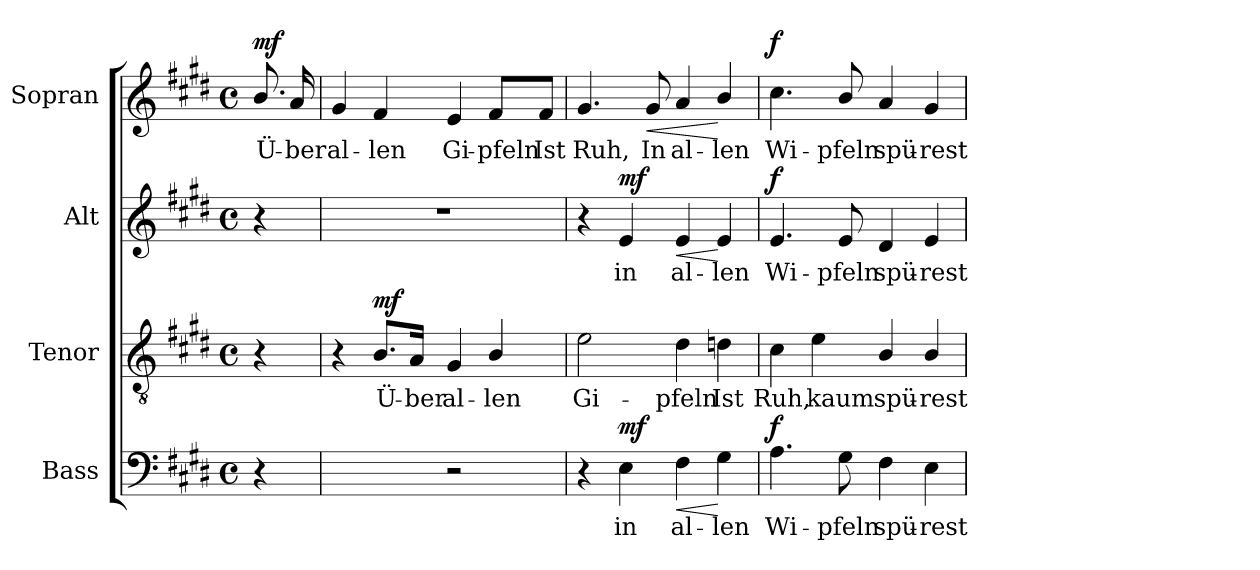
**kern	**text	**dynam	**kern	**text	**dynam	**kern	**text	**dynam	**kern	**text	**dynam
*part4	*part4	*part4	*part3	*part3	*part3	*part2	*part2	*part2	*part1	*part1	*part1
*staff4	*staff4	*staff4	*staff3	*staff3	*staff3	*staff2	*staff2	*staff2	*staff1	*staff1	*staff1
*I"Bass	*	*	*I"Tenor	*	*	*I"Alt	*	*	*I"Sopran	*	*
*I'B.	*	*	*I'T.	*	*	*I'A.	*	*	*I'S.	*	*
!!LO:PB:g=z
*clefF4	*	*	*clefGv2	*	*	*clefG2	*	*	*clefG2	*	*
*	*	*	*ITrd7c12	*	*	*	*	*	*	*	*
*k[f#c#g#d#]	*	*	*k[f#c#g#d#]	*	*	*k[f#c#g#d#]	*	*	*k[f#c#g#d#]	*	*
*E:	*	*	*E:	*	*	*E:	*	*	*E:	*	*
*M4/4	*	*	*M4/4	*	*	*M4/4	*	*	*M4/4	*	*
*met(c)	*	*	*met(c)	*	*	*met(c)	*	*	*met(c)	*	*
*MM54	*	*	*MM54	*	*	*MM54	*	*	*MM54	*	*
=	=	=	=	=	=	=	=	=	=	=	=
!	!	!	!	!	!	!	!	!	!	!LO:LY:b:color=#000000	!
4r	.	.	4r	.	.	4r	.	.	8.bi/	Ü-	mf
!	!	!	!	!	!	!	!	!	!	!LO:LY:b:color=#000000	!
.	.	.	.	.	.	.	.	.	16ai/	-ber	.
=1	=1	=1	=1	=1	=1	=1	=1	=1	=1	=1	=1
!	!	!	!	!	!	!	!	!	!	!LO:LY:b:color=#000000	!
2ryy	.	.	4r	.	.	1r	.	.	4g#i/	al-	.
!	!	!	!	!LO:LY:b:color=#000000	!	!	!	!	!	!	!
!	!	!	!	!	!	!	!	!	!	!LO:LY:b:color=#000000	!
.	.	.	8.BBi/L	Ü-	mf	.	.	.	4f#i/	-len	.
!	!	!	!	!LO:LY:b:color=#000000	!	!	!	!	!	!	!
.	.	.	16AAi/Jk	-ber	.	.	.	.	.	.	.
!	!	!	!	!LO:LY:b:color=#000000	!	!	!	!	!	!	!
!	!	!	!	!	!	!	!	!	!	!LO:LY:b:color=#000000	!
2r	.	.	4GG#i/	al-	.	.	.	.	4ei/	Gi-	.
!	!	!	!	!LO:LY:b:color=#000000	!	!	!	!	!	!	!
!	!	!	!	!	!	!	!	!	!	!LO:LY:b:color=#000000	!
.	.	.	4BBi/	-len	.	.	.	.	8f#i/L	-pfeln	.
!	!	!	!	!	!	!	!	!	!	!LO:LY:b:color=#000000	!
.	.	.	.	.	.	.	.	.	8f#i/J	Ist	.
=2	=2	=2	=2	=2	=2	=2	=2	=2	=2	=2	=2
!	!	!	!	!LO:LY:b:color=#000000	!	!	!	!	!	!	!
!	!	!	!	!	!	!	!	!	!	!LO:LY:b:color=#000000	!
4r	.	.	2Ei\	Gi-	.	4r	.	.	4.g#i/	Ruh,	.
!	!LO:LY:b:color=#000000	!	!	!	!	!	!	!	!	!	!
!	!	!	!	!	!	!	!LO:LY:b:color=#000000	!	!	!	!
4Ei\	in	mf	.	.	.	4ei/	in	mf	.	.	.
!	!	!	!	!	!	!	!	!	!	!LO:LY:b:color=#000000	!LO:HP:b
.	.	.	.	.	.	.	.	.	8g#i/	In	<
!	!LO:LY:b:color=#000000	!LO:HP:b	!	!	!	!	!	!	!	!	!
!	!	!	!	!LO:LY:b:color=#000000	!	!	!	!	!	!	!
!	!	!	!	!	!	!	!LO:LY:b:color=#000000	!LO:HP:b	!	!	!
!	!	!	!	!	!	!	!	!	!	!LO:LY:b:color=#000000	!
4F#i\	al-	<	4D#i\	-pfeln	.	4ei/	al-	<	4ai/	al-	.
!	!LO:LY:b:color=#000000	!	!	!	!	!	!	!	!	!	!
!	!	!	!	!LO:LY:b:color=#000000	!	!	!	!	!	!	!
!	!	!	!	!	!	!	!LO:LY:b:color=#000000	!	!	!	!
!	!	!	!	!	!	!	!	!	!	!LO:LY:b:color=#000000	!
4G#i\	-len	[	4Dni\	Ist	.	4ei/	-len	[	4bi/	-len	[
=3	=3	=3	=3	=3	=3	=3	=3	=3	=3	=3	=3
!	!LO:LY:b:color=#000000	!	!	!	!	!	!	!	!	!	!
!	!	!	!	!LO:LY:b:color=#000000	!	!	!	!	!	!	!
!	!	!	!	!	!	!	!LO:LY:b:color=#000000	!	!	!	!
!	!	!	!	!	!	!	!	!	!	!LO:LY:b:color=#000000	!
4.Ai\	Wi-	f	4C#i\	Ruh,	.	4.ei/	Wi-	f	4.cc#i\	Wi-	f
!	!	!	!	!LO:LY:b:color=#000000	!	!	!	!	!	!	!
.	.	.	4Ei\	kaum	.	.	.	.	.	.	.
!	!LO:LY:b:color=#000000	!	!	!	!	!	!	!	!	!	!
!	!	!	!	!	!	!	!LO:LY:b:color=#000000	!	!	!	!
!	!	!	!	!	!	!	!	!	!	!LO:LY:b:color=#000000	!
8G#i\	-pfeln	.	.	.	.	8ei/	-pfeln	.	8bi/	-pfeln	.
!	!LO:LY:b:color=#000000	!	!	!	!	!	!	!	!	!	!
!	!	!	!	!LO:LY:b:color=#000000	!	!	!	!	!	!	!
!	!	!	!	!	!	!	!LO:LY:b:color=#000000	!	!	!	!
!	!	!	!	!	!	!	!	!	!	!LO:LY:b:color=#000000	!
4F#i\	spü-	.	4BBi/	spü-	.	4d#i/	spü-	.	4ai/	spü-	.
!	!LO:LY:b:color=#000000	!	!	!	!	!	!	!	!	!	!
!	!	!	!	!LO:LY:b:color=#000000	!	!	!	!	!	!	!
!	!	!	!	!	!	!	!LO:LY:b:color=#000000	!	!	!	!
!	!	!	!	!	!	!	!	!	!	!LO:LY:b:color=#000000	!
4Ei\	-rest	.	4BBi/	-rest	.	4ei/	-rest	.	4g#i/	-rest	.
=	=	=	=	=	=	=	=	=	=	=	=
*-	*-	*-	*-	*-	*-	*-	*-	*-	*-	*-	*-
